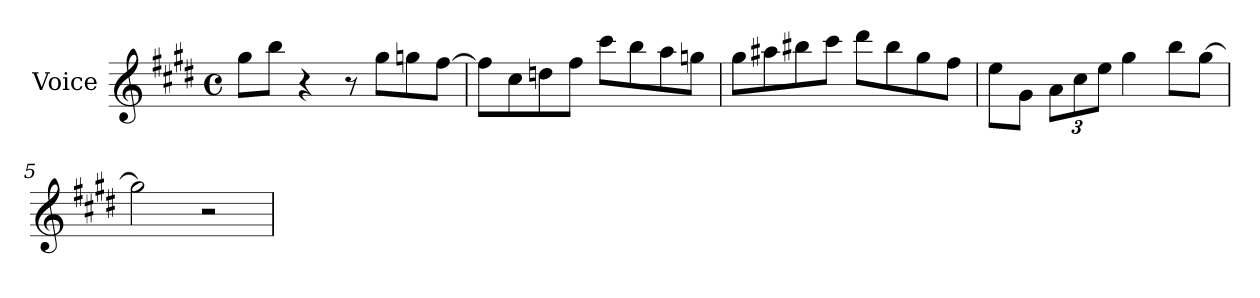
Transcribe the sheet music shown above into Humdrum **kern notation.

**kern
*part1
*staff1
*I"Voice
*I'Voice
*clefG2
*k[f#c#g#d#]
*M4/4
*met(c)
=1
8gg#\L
8bb\J
4r
8r
8gg#\L
8ggn\
[>8ff#\J
=2
8ff#\L]
8cc#\
8ddn\
8ff#\J
8ccc#\L
8bb\
8aa\
8ggn\J
=3
8gg#\L
8aa#X\
8bb#X\
8ccc#\J
8ddd#\L
8bb#\
8gg#\
8ff#\J
=4
8ee\L
8g#\J
12a\L
12cc#\
12ee\J
4gg#\
8bb\L
[>8gg#\J
=5
2gg#\]
2rcc
=
*-
